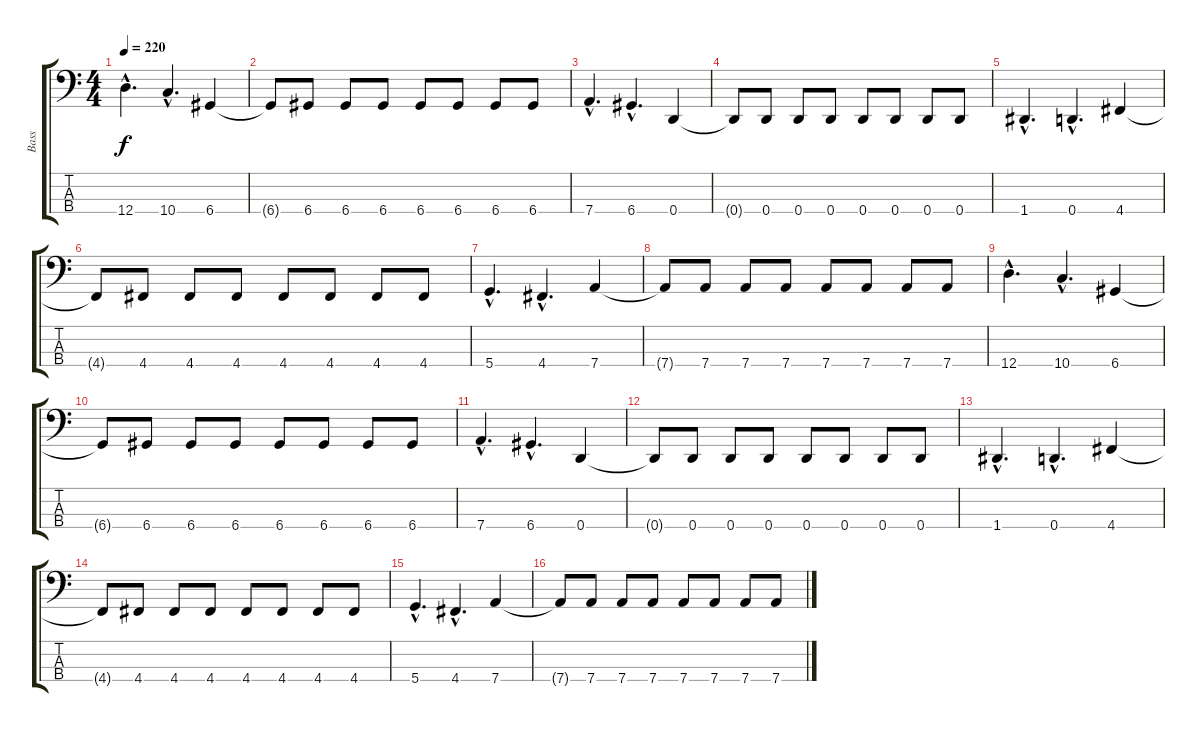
\track ("Bass" "Bass") {instrument electricbassfinger}
\staff {score tabs}
\tuning (G2 D2 A1 D1) {hide}
\ts (4 4)
\tempo 220
\clef f4
\ks c
12.4{hac}.4{d dy f} 10.4{hac}.4{d} 6.4.4 |
6.4{t}.8 6.4.8 6.4.8 6.4.8 6.4.8 6.4.8 6.4.8 6.4.8 |
7.4{hac}.4{d} 6.4{hac}.4{d} 0.4.4 |
0.4{t}.8 0.4.8 0.4.8 0.4.8 0.4.8 0.4.8 0.4.8 0.4.8 |
1.4{hac}.4{d} 0.4{hac}.4{d} 4.4.4 |
4.4{t}.8 4.4.8 4.4.8 4.4.8 4.4.8 4.4.8 4.4.8 4.4.8 |
5.4{hac}.4{d} 4.4{hac}.4{d} 7.4.4 |
7.4{t}.8 7.4.8 7.4.8 7.4.8 7.4.8 7.4.8 7.4.8 7.4.8 |
12.4{hac}.4{d} 10.4{hac}.4{d} 6.4.4 |
6.4{t}.8 6.4.8 6.4.8 6.4.8 6.4.8 6.4.8 6.4.8 6.4.8 |
7.4{hac}.4{d} 6.4{hac}.4{d} 0.4.4 |
0.4{t}.8 0.4.8 0.4.8 0.4.8 0.4.8 0.4.8 0.4.8 0.4.8 |
1.4{hac}.4{d} 0.4{hac}.4{d} 4.4.4 |
4.4{t}.8 4.4.8 4.4.8 4.4.8 4.4.8 4.4.8 4.4.8 4.4.8 |
5.4{hac}.4{d} 4.4{hac}.4{d} 7.4.4 |
7.4{t}.8 7.4.8 7.4.8 7.4.8 7.4.8 7.4.8 7.4.8 7.4.8
